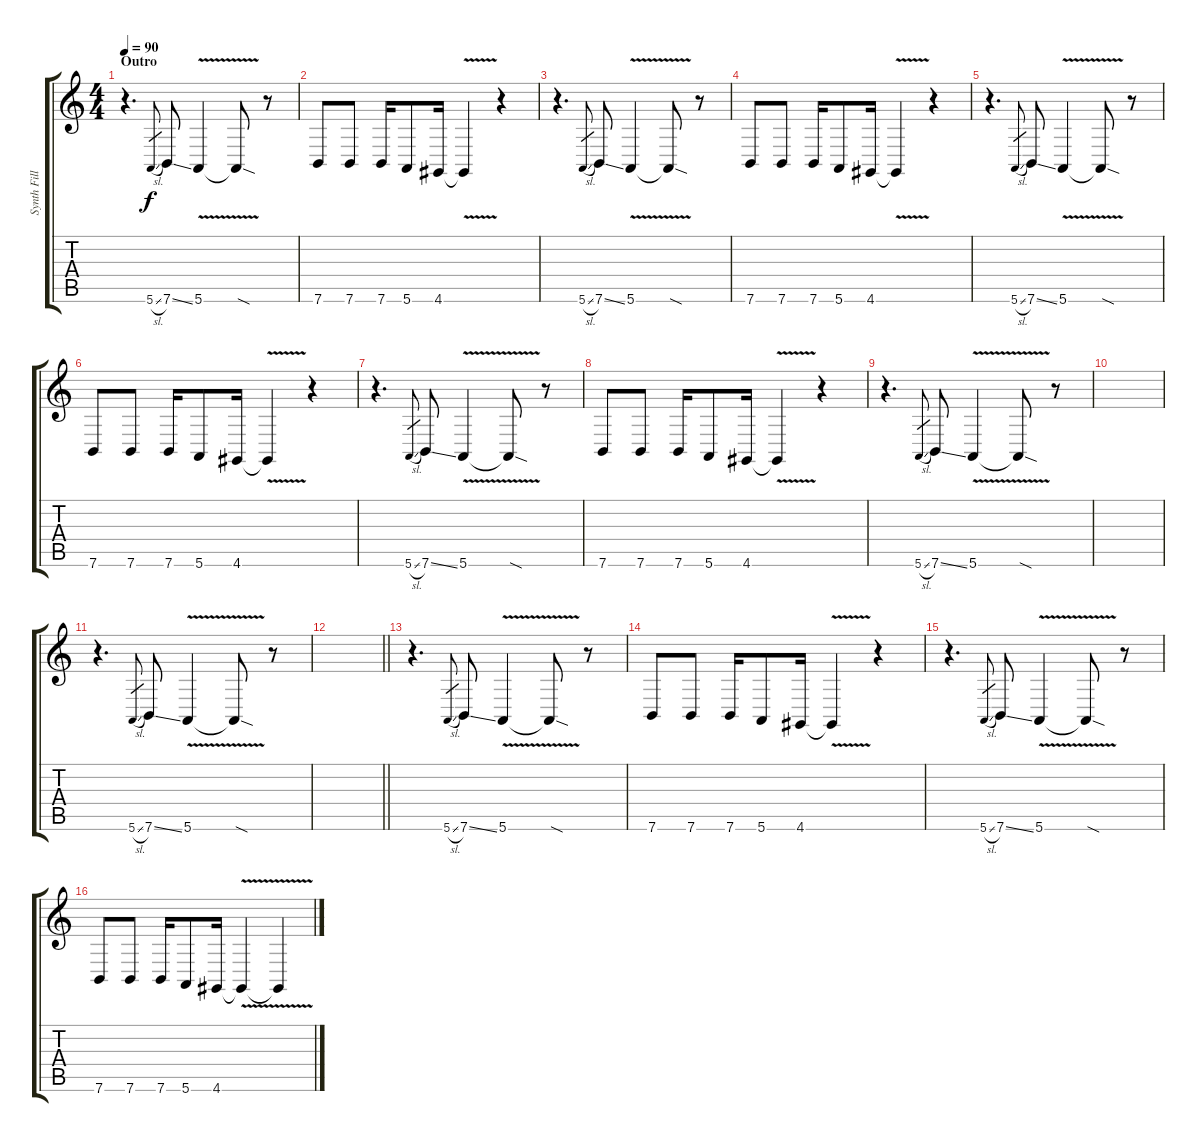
\track ("Synth Fills" "Synth Fill") {instrument lead5charang}
\staff {score tabs}
\tuning (E4 B3 G3 D3 A2 E2) {hide}
\ts (4 4)
\section ("" "Outro")
\tempo 90
\clef g2
\ks c
r.4{d dy f} 5.6{sl}.8{gr} 7.6{ss}.8 5.6{v}.4 5.6{sod t}.8 r.8 |
7.6.8 7.6.8 7.6.16 5.6.8 4.6.16 4.6{v t}.4 r.4 |
r.4{d} 5.6{sl}.8{gr} 7.6{ss}.8 5.6{v}.4 5.6{sod t}.8 r.8 |
7.6.8 7.6.8 7.6.16 5.6.8 4.6.16 4.6{v t}.4 r.4 |
r.4{d} 5.6{sl}.8{gr} 7.6{ss}.8 5.6{v}.4 5.6{sod t}.8 r.8 |
7.6.8 7.6.8 7.6.16 5.6.8 4.6.16 4.6{v t}.4 r.4 |
r.4{d} 5.6{sl}.8{gr} 7.6{ss}.8 5.6{v}.4 5.6{sod t}.8 r.8 |
7.6.8 7.6.8 7.6.16 5.6.8 4.6.16 4.6{v t}.4 r.4 |
r.4{d} 5.6{sl}.8{gr} 7.6{ss}.8 5.6{v}.4 5.6{sod t}.8 r.8 |
|
r.4{d} 5.6{sl}.8{gr} 7.6{ss}.8 5.6{v}.4 5.6{sod t}.8 r.8 |
\barLineRight lightlight
|
r.4{d} 5.6{sl}.8{gr} 7.6{ss}.8 5.6{v}.4 5.6{sod t}.8 r.8 |
7.6.8 7.6.8 7.6.16 5.6.8 4.6.16 4.6{v t}.4 r.4 |
r.4{d} 5.6{sl}.8{gr} 7.6{ss}.8 5.6{v}.4 5.6{sod t}.8 r.8 |
7.6.8 7.6.8 7.6.16 5.6.8 4.6.16 4.6{v t}.4 4.6{t}.4
